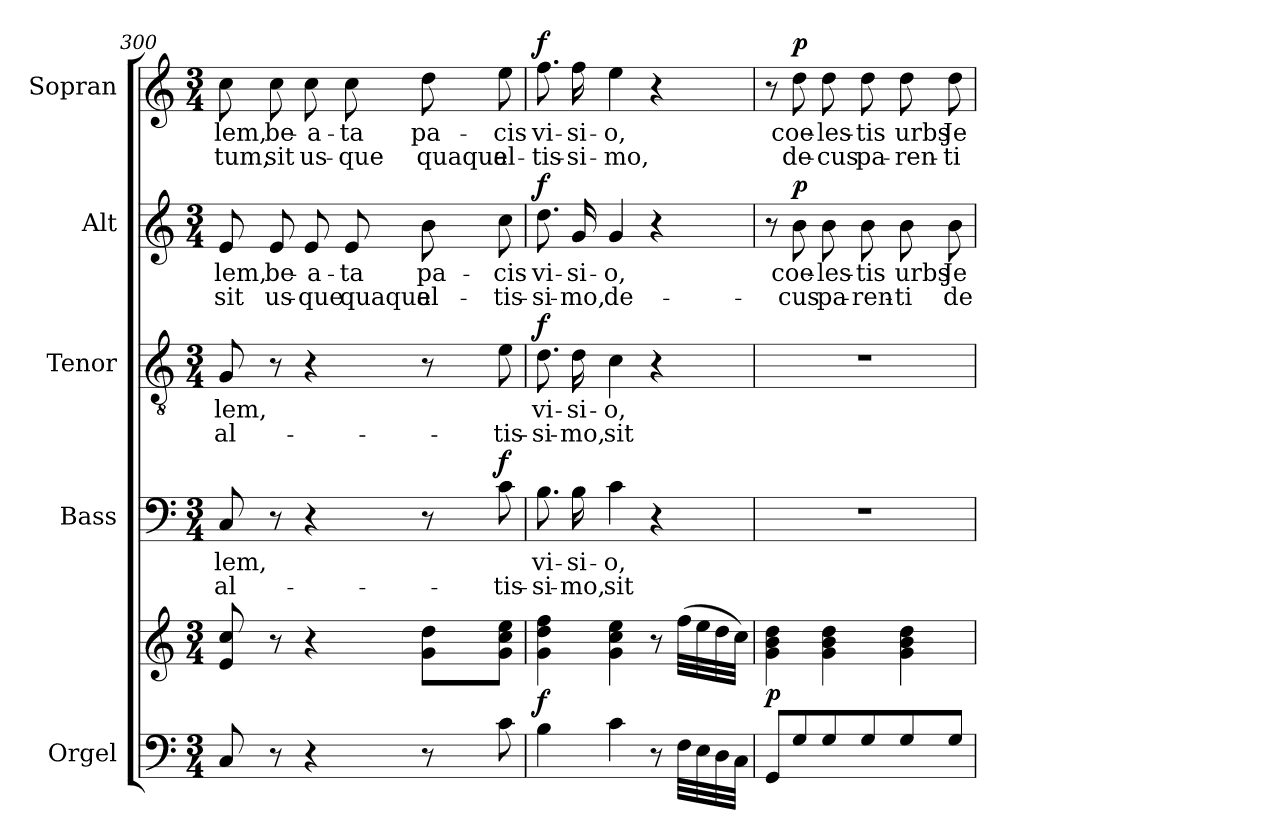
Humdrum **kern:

**kern	**kern	**dynam	**kern	**text	**text	**dynam	**kern	**text	**text	**dynam	**kern	**text	**text	**dynam	**kern	**text	**text	**dynam
*part5	*part5	*part5	*part4	*part4	*part4	*part4	*part3	*part3	*part3	*part3	*part2	*part2	*part2	*part2	*part1	*part1	*part1	*part1
*staff6	*staff5	*staff5/6	*staff4	*staff4	*staff4	*staff4	*staff3	*staff3	*staff3	*staff3	*staff2	*staff2	*staff2	*staff2	*staff1	*staff1	*staff1	*staff1
*I"Orgel	*	*	*I"Bass	*	*	*	*I"Tenor	*	*	*	*I"Alt	*	*	*	*I"Sopran	*	*	*
*I'Org.	*	*	*I'B.	*	*	*	*I'T.	*	*	*	*I'A.	*	*	*	*I'S.	*	*	*
*clefF4	*clefG2	*	*clefF4	*	*	*	*clefGv2	*	*	*	*clefG2	*	*	*	*clefG2	*	*	*
*k[]	*k[]	*	*k[]	*	*	*	*k[]	*	*	*	*k[]	*	*	*	*k[]	*	*	*
*C:	*C:	*	*C:	*	*	*	*C:	*	*	*	*C:	*	*	*	*C:	*	*	*
*M3/4	*M3/4	*	*M3/4	*	*	*	*M3/4	*	*	*	*M3/4	*	*	*	*M3/4	*	*	*
=300	=300	=300	=300	=300	=300	=300	=300	=300	=300	=300	=300	=300	=300	=300	=300	=300	=300	=300
!	!	!	!	!LO:LY:b	!LO:LY:b	!	!	!LO:LY:b	!LO:LY:b	!	!	!LO:LY:b	!LO:LY:b	!	!	!LO:LY:b	!LO:LY:b	!
8C/	8e/ 8cc/	.	8C/	-lem,	al-	.	8G/	-lem,	al-	.	8e/	-lem,	sit	.	8cc\	-lem,	-tum,	.
!	!	!	!	!	!	!	!	!	!	!	!	!LO:LY:b	!LO:LY:b	!	!	!LO:LY:b	!LO:LY:b	!
8r	8r	.	8r	.	.	.	8r	.	.	.	8e/	be-	us-	.	8cc\	be-	sit	.
!	!	!	!	!	!	!	!	!	!	!	!	!LO:LY:b	!LO:LY:b	!	!	!LO:LY:b	!LO:LY:b	!
4r	4r	.	4r	.	.	.	4r	.	.	.	8e/	-a-	-que	.	8cc\	-a-	us-	.
!	!	!	!	!	!	!	!	!	!	!	!	!LO:LY:b	!LO:LY:b	!	!	!LO:LY:b	!LO:LY:b	!
.	.	.	.	.	.	.	.	.	.	.	8e/	-ta	quaque	.	8cc\	-ta	-que	.
!	!	!	!	!	!	!	!	!	!	!	!	!LO:LY:b	!LO:LY:b	!	!	!LO:LY:b	!LO:LY:b	!
8r	8g\ 8dd\L	.	8r	.	.	.	8r	.	.	.	8b\	pa-	al-	.	8dd\	pa-	quaque	.
!	!	!	!	!	!LO:LY:b	!LO:DY:a	!	!	!LO:LY:b	!	!	!LO:LY:b	!LO:LY:b	!	!	!LO:LY:b	!LO:LY:b	!
8c\	8g\ 8cc\ 8ee\J	.	8c\	.	-tis-	f	8e\	.	-tis-	.	8cc\	-cis	-tis-	.	8ee\	-cis	al-	.
!!LO:PB:g=z
=301	=301	=301	=301	=301	=301	=301	=301	=301	=301	=301	=301	=301	=301	=301	=301	=301	=301	=301
!	!	!LO:DY:b	!	!LO:LY:b	!LO:LY:b	!	!	!LO:LY:b	!LO:LY:b	!LO:DY:a	!	!LO:LY:b	!LO:LY:b	!LO:DY:a	!	!LO:LY:b	!LO:LY:b	!LO:DY:a
4B\	4g\ 4dd\ 4ff\	f	8.B\	vi-	-si-	.	8.d\	vi-	-si-	f	8.dd\	vi-	-si-	f	8.ff\	vi-	-tis-	f
!	!	!	!	!LO:LY:b	!LO:LY:b	!	!	!LO:LY:b	!LO:LY:b	!	!	!LO:LY:b	!LO:LY:b	!	!	!LO:LY:b	!LO:LY:b	!
.	.	.	16B\	-si-	-mo,	.	16d\	-si-	-mo,	.	16g/	-si-	-mo,	.	16ff\	-si-	-si-	.
!	!	!	!	!LO:LY:b	!LO:LY:b	!	!	!LO:LY:b	!LO:LY:b	!	!	!LO:LY:b	!LO:LY:b	!	!	!LO:LY:b	!LO:LY:b	!
4c\	4g\ 4cc\ 4ee\	.	4c\	-o,	sit	.	4c\	-o,	sit	.	4g/	-o,	de-	.	4ee\	-o,	-mo,	.
8r	8r	.	4r	.	.	.	4r	.	.	.	4r	.	.	.	4r	.	.	.
32F\LLL	(>32ff\LLL	.	.	.	.	.	.	.	.	.	.	.	.	.	.	.	.	.
32E\	32ee\	.	.	.	.	.	.	.	.	.	.	.	.	.	.	.	.	.
32D\	32dd\	.	.	.	.	.	.	.	.	.	.	.	.	.	.	.	.	.
32C\JJJ	32cc\JJJ)	.	.	.	.	.	.	.	.	.	.	.	.	.	.	.	.	.
=302	=302	=302	=302	=302	=302	=302	=302	=302	=302	=302	=302	=302	=302	=302	=302	=302	=302	=302
!	!	!LO:DY:b	!	!	!	!	!	!	!	!	!	!	!	!	!	!	!	!
8GG/L	4g\ 4b\ 4dd\	p	2.r	.	.	.	2.r	.	.	.	8r	.	.	.	8r	.	.	.
!	!	!	!	!	!	!	!	!	!	!	!	!LO:LY:b	!LO:LY:b	!LO:DY:a	!	!LO:LY:b	!LO:LY:b	!LO:DY:a
8G/	.	.	.	.	.	.	.	.	.	.	8b\	coe-	-cus	p	8dd\	coe-	de-	p
!	!	!	!	!	!	!	!	!	!	!	!	!LO:LY:b	!LO:LY:b	!	!	!LO:LY:b	!LO:LY:b	!
8G/	4g\ 4b\ 4dd\	.	.	.	.	.	.	.	.	.	8b\	-les-	pa-	.	8dd\	-les-	-cus	.
!	!	!	!	!	!	!	!	!	!	!	!	!LO:LY:b	!LO:LY:b	!	!	!LO:LY:b	!LO:LY:b	!
8G/	.	.	.	.	.	.	.	.	.	.	8b\	-tis	-ren-	.	8dd\	-tis	pa-	.
!	!	!	!	!	!	!	!	!	!	!	!	!LO:LY:b	!LO:LY:b	!	!	!LO:LY:b	!LO:LY:b	!
8G/	4g\ 4b\ 4dd\	.	.	.	.	.	.	.	.	.	8b\	urbs	-ti	.	8dd\	urbs	-ren-	.
!	!	!	!	!	!	!	!	!	!	!	!	!LO:LY:b	!LO:LY:b	!	!	!LO:LY:b	!LO:LY:b	!
8G/J	.	.	.	.	.	.	.	.	.	.	8b\	Je-	de-	.	8dd\	Je-	-ti	.
=	=	=	=	=	=	=	=	=	=	=	=	=	=	=	=	=	=	=
*-	*-	*-	*-	*-	*-	*-	*-	*-	*-	*-	*-	*-	*-	*-	*-	*-	*-	*-
